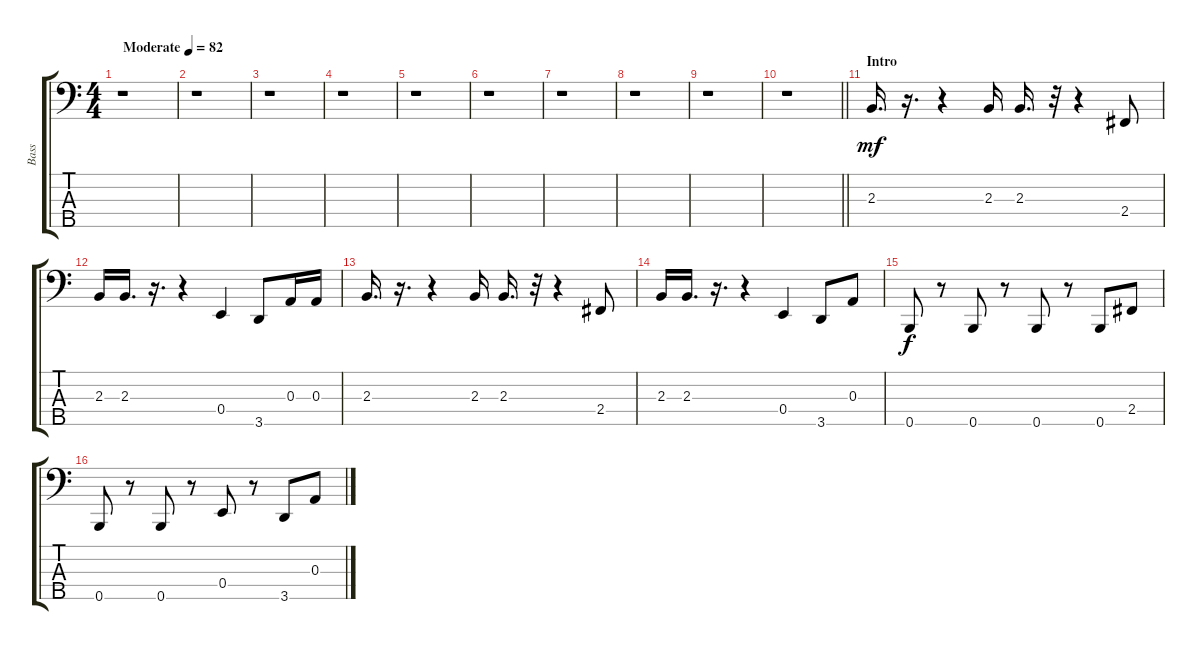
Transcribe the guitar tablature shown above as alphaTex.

\track ("Bass" "Bass") {instrument electricbassfinger}
\staff {score tabs}
\tuning (G2 D2 A1 E1 B0) {hide}
\ts (4 4)
\tempo (82 "Moderate")
\clef f4
\ks c
r.1{dy mf instrument electricbassfinger} |
r.1 |
r.1 |
r.1 |
r.1 |
r.1 |
r.1 |
r.1 |
r.1 |
\barLineRight lightlight
r.1 |
\section ("" "Intro")
2.3.16{d} r.16{d} r.4 2.3.16 2.3.16{d} r.32 r.4 2.4.8 |
2.3.16 2.3.16{d} r.16{d} r.4 0.4.4 3.5.8 0.3.16 0.3.16 |
2.3.16{d} r.16{d} r.4 2.3.16 2.3.16{d} r.32 r.4 2.4.8 |
2.3.16 2.3.16{d} r.16{d} r.4 0.4.4 3.5.8 0.3.8 |
0.5.8{dy f} r.8 0.5.8 r.8 0.5.8 r.8 0.5.8 2.4.8 |
0.5.8 r.8 0.5.8 r.8 0.4.8 r.8 3.5.8 0.3.8
